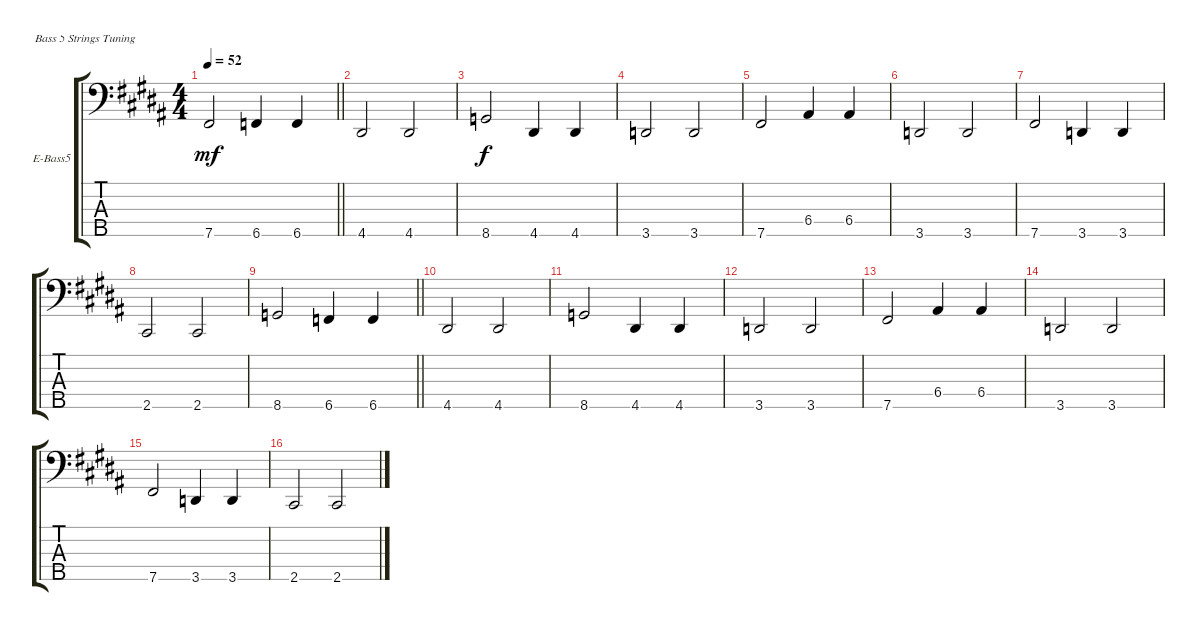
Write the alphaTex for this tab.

\bracketExtendMode groupsimilarinstruments
\firstSystemTrackNameOrientation horizontal
\otherSystemsTrackNameOrientation horizontal
\track ("Doom-Stricken Bass" "E-Bass5") {instrument electricbassfinger}
\staff {score tabs}
\tuning (G2 D2 A1 E1 B0)
\ts (4 4)
\tempo 52
\clef f4
\barLineRight lightlight
\ks g#minor
7.5.2{dy mf} 6.5.4 6.5.4 |
4.5.2 4.5.2 |
8.5.2{dy f} 4.5.4 4.5.4 |
3.5.2 3.5.2 |
7.5.2 6.4.4 6.4.4 |
3.5.2 3.5.2 |
7.5.2 3.5.4 3.5.4 |
2.5.2 2.5.2 |
\barLineRight lightlight
8.5.2 6.5.4 6.5.4 |
4.5.2 4.5.2 |
8.5.2 4.5.4 4.5.4 |
3.5.2 3.5.2 |
7.5.2 6.4.4 6.4.4 |
3.5.2 3.5.2 |
7.5.2 3.5.4 3.5.4 |
2.5.2 2.5.2
